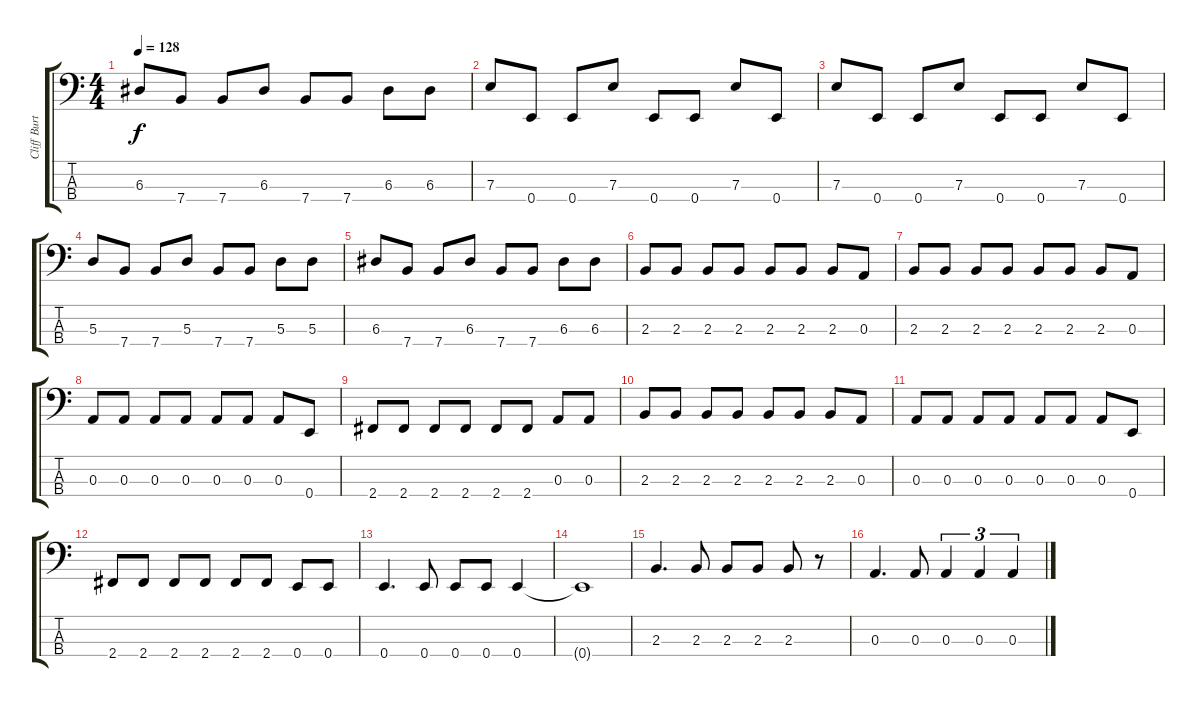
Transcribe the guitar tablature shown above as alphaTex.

\track ("Cliff Burton (Bass)" "Cliff Burt") {instrument acousticguitarsteel}
\staff {score tabs}
\tuning (G2 D2 A1 E1) {hide}
\ts (4 4)
\tempo 128
\clef f4
\ks c
6.3.8{dy f} 7.4.8 7.4.8 6.3.8 7.4.8 7.4.8 6.3.8 6.3.8 |
7.3.8 0.4.8 0.4.8 7.3.8 0.4.8 0.4.8 7.3.8 0.4.8 |
7.3.8 0.4.8 0.4.8 7.3.8 0.4.8 0.4.8 7.3.8 0.4.8 |
5.3.8 7.4.8 7.4.8 5.3.8 7.4.8 7.4.8 5.3.8 5.3.8 |
6.3.8 7.4.8 7.4.8 6.3.8 7.4.8 7.4.8 6.3.8 6.3.8 |
2.3.8 2.3.8 2.3.8 2.3.8 2.3.8 2.3.8 2.3.8 0.3.8 |
2.3.8 2.3.8 2.3.8 2.3.8 2.3.8 2.3.8 2.3.8 0.3.8 |
0.3.8 0.3.8 0.3.8 0.3.8 0.3.8 0.3.8 0.3.8 0.4.8 |
2.4.8 2.4.8 2.4.8 2.4.8 2.4.8 2.4.8 0.3.8 0.3.8 |
2.3.8 2.3.8 2.3.8 2.3.8 2.3.8 2.3.8 2.3.8 0.3.8 |
0.3.8 0.3.8 0.3.8 0.3.8 0.3.8 0.3.8 0.3.8 0.4.8 |
2.4.8 2.4.8 2.4.8 2.4.8 2.4.8 2.4.8 0.4.8 0.4.8 |
0.4.4{d} 0.4.8 0.4.8 0.4.8 0.4.4 |
0.4{t}.1 |
2.3.4{d} 2.3.8 2.3.8 2.3.8 2.3.8 r.8 |
0.3.4{d} 0.3.8 0.3.4{tu (3 2)} 0.3.4{tu (3 2)} 0.3.4{tu (3 2)}
